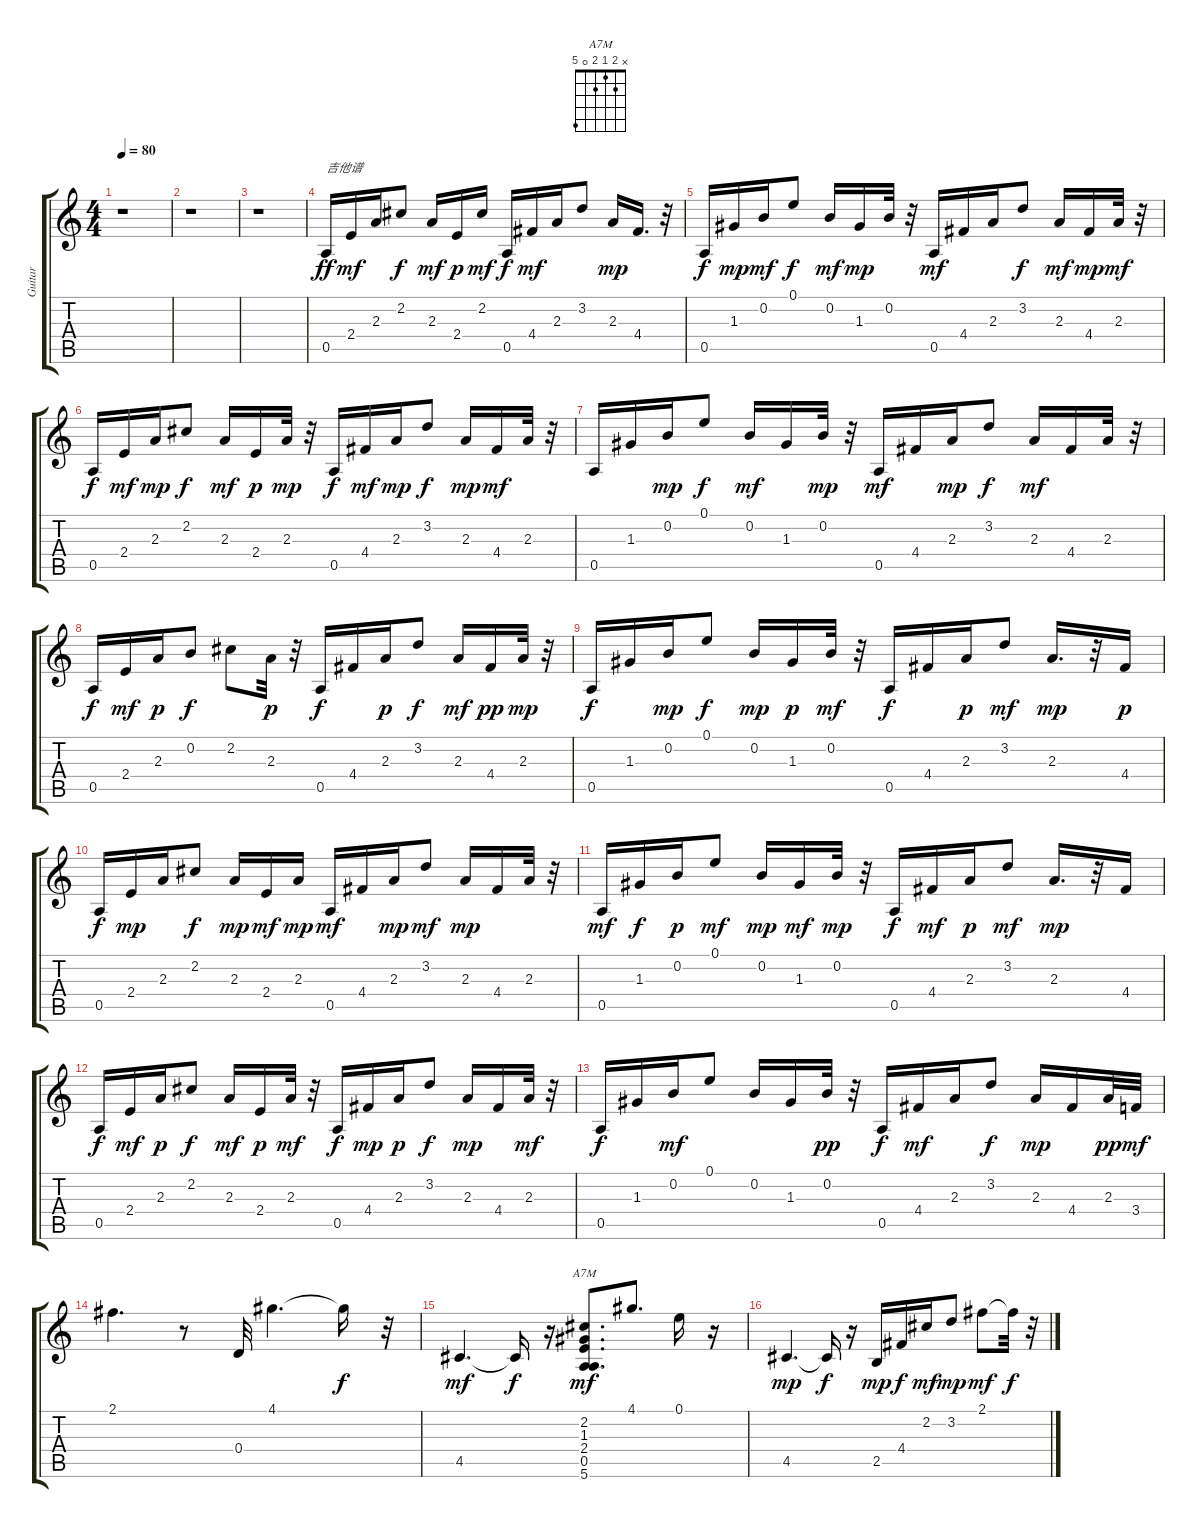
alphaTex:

\track ("Guitar" "Guitar") {instrument acousticguitarsteel}
\staff {score tabs}
\tuning (E4 B3 G3 D3 A2 E2) {hide}
\chord ("A7M" x 2 1 2 0 5)
\ts (4 4)
\tempo 80
\clef g2
\ks c
r.1{dy ff instrument acousticguitarsteel} |
r.1 |
r.1 |
0.5.16{txt "吉他谱"} 2.4.16{dy mf} 2.3.16 2.2.8{dy f} 2.3.16{dy mf} 2.4.16{dy p} 2.2.16{dy mf} 0.5.16{dy f} 4.4.16{dy mf} 2.3.16 3.2.8 2.3.16{dy mp} 4.4.16{d} r.32 |
0.5.16{dy f} 1.3.16{dy mp} 0.2.16{dy mf} 0.1.8{dy f} 0.2.16{dy mf} 1.3.16{dy mp} 0.2.32 r.32 0.5.16{dy mf} 4.4.16 2.3.16 3.2.8{dy f} 2.3.16{dy mf} 4.4.16{dy mp} 2.3.32{dy mf} r.32 |
0.5.16{dy f} 2.4.16{dy mf} 2.3.16{dy mp} 2.2.8{dy f} 2.3.16{dy mf} 2.4.16{dy p} 2.3.32{dy mp} r.32 0.5.16{dy f} 4.4.16{dy mf} 2.3.16{dy mp} 3.2.8{dy f} 2.3.16{dy mp} 4.4.16{dy mf} 2.3.32 r.32 |
0.5.16 1.3.16 0.2.16{dy mp} 0.1.8{dy f} 0.2.16{dy mf} 1.3.16 0.2.32{dy mp} r.32 0.5.16{dy mf} 4.4.16 2.3.16{dy mp} 3.2.8{dy f} 2.3.16{dy mf} 4.4.16 2.3.32 r.32 |
0.5.16{dy f} 2.4.16{dy mf} 2.3.16{dy p} 0.2.8{dy f} 2.2.8 2.3.32{dy p} r.32 0.5.16{dy f} 4.4.16 2.3.16{dy p} 3.2.8{dy f} 2.3.16{dy mf} 4.4.16{dy pp} 2.3.32{dy mp} r.32 |
0.5.16{dy f} 1.3.16 0.2.16{dy mp} 0.1.8{dy f} 0.2.16{dy mp} 1.3.16{dy p} 0.2.32{dy mf} r.32 0.5.16{dy f} 4.4.16 2.3.16{dy p} 3.2.8{dy mf} 2.3.16{d dy mp} r.32 4.4.16{dy p} |
0.5.16{dy f} 2.4.16{dy mp} 2.3.16 2.2.8{dy f} 2.3.16{dy mp} 2.4.16{dy mf} 2.3.16{dy mp} 0.5.16{dy mf} 4.4.16 2.3.16{dy mp} 3.2.8{dy mf} 2.3.16{dy mp} 4.4.16 2.3.32 r.32 |
0.5.16{dy mf} 1.3.16{dy f} 0.2.16{dy p} 0.1.8{dy mf} 0.2.16{dy mp} 1.3.16{dy mf} 0.2.32{dy mp} r.32 0.5.16{dy f} 4.4.16{dy mf} 2.3.16{dy p} 3.2.8{dy mf} 2.3.16{d dy mp} r.32 4.4.16 |
0.5.16{dy f} 2.4.16{dy mf} 2.3.16{dy p} 2.2.8{dy f} 2.3.16{dy mf} 2.4.16{dy p} 2.3.32{dy mf} r.32 0.5.16{dy f} 4.4.16{dy mp} 2.3.16{dy p} 3.2.8{dy f} 2.3.16{dy mp} 4.4.16 2.3.32{dy mf} r.32 |
0.5.16{dy f} 1.3.16 0.2.16{dy mf} 0.1.8 0.2.16 1.3.16 0.2.32{dy pp} r.32 0.5.16{dy f} 4.4.16{dy mf} 2.3.16 3.2.8{dy f} 2.3.16{dy mp} 4.4.16 2.3.32{dy pp} 3.4.32{dy mf} |
2.1.4{d} r.8 0.4.32 4.1.4{d} 4.1{t}.16{dy f} r.32 |
4.5.4{d dy mf} 4.5{t}.16{dy f} r.16 (2.2 1.3 2.4 0.5 5.6).8{d ch "A7M" dy mf} 4.1.8{d} 0.1.16 r.16 |
4.5.4{d dy mp} 4.5{t}.16{dy f} r.16 2.5.16{dy mp} 4.4.16{dy f} 2.2.16{dy mf} 3.2.8{dy mp} 2.1.8{dy mf} 2.1{t}.32{dy f} r.32
